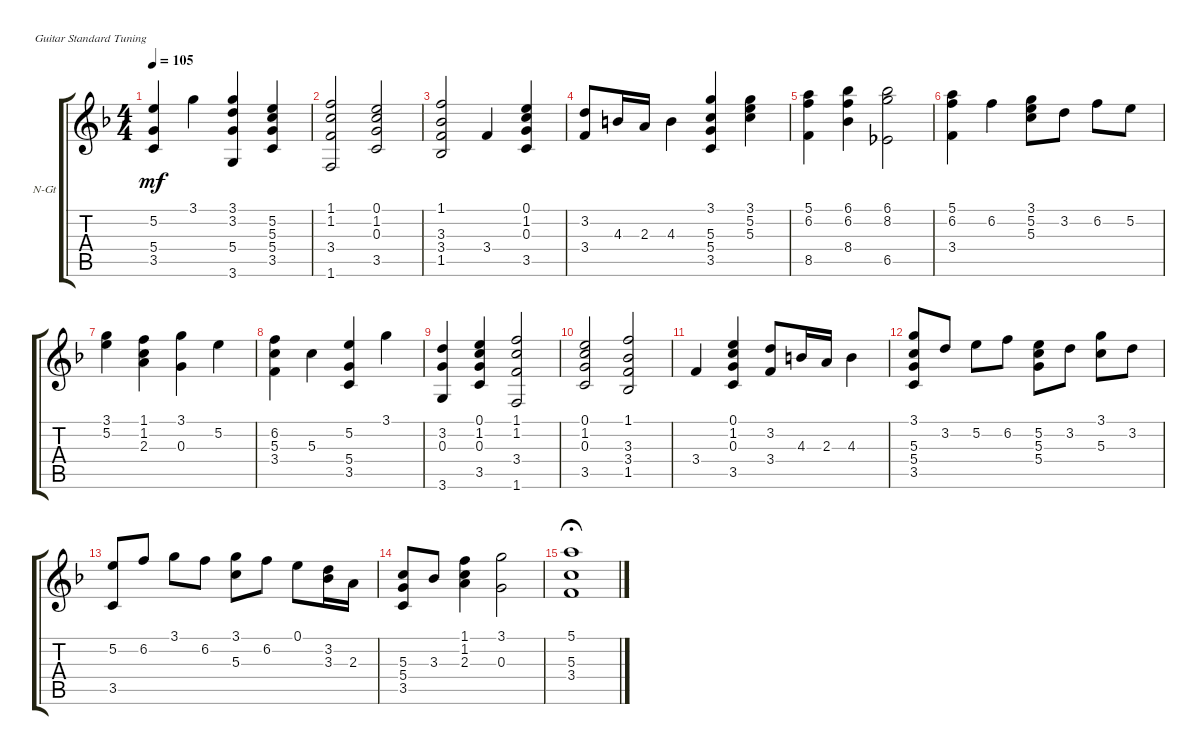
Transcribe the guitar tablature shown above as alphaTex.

\defaultSystemsLayout 4
\bracketExtendMode groupsimilarinstruments
\firstSystemTrackNameOrientation horizontal
\otherSystemsTrackNameOrientation horizontal
\track ("Nylon Guitar" "N-Gt") {instrument acousticguitarnylon}
\staff {score tabs}
\tuning (E4 B3 G3 D3 A2 E2)
\ts (4 4)
\tempo 105
\clef g2
\ks f
(5.2 5.4 3.5).4{dy mf} 3.1.4 (3.1 3.2 5.4 3.6).4 (3.5 5.3 5.2 5.4).4 |
(1.1 1.2 3.4 1.6).2 (0.1 1.2 0.3 3.5).2 |
(1.5 3.4 3.3 1.1).2 3.4.4 (3.5 0.3 1.2 0.1).4 |
(3.2 3.4).8 4.3.16 2.3.16 4.3.4 (3.1 5.3 5.4 3.5).4 (3.1 5.2 5.3).4 |
(5.1 6.2 8.5).4 (6.1 6.2 8.4).4 (6.1 8.2 6.5).2 |
(5.1 6.2 3.4).4 6.2.4 (3.1 5.2 5.3).8 3.2.8 6.2.8 5.2.8 |
(5.2 3.1).4 (1.1 1.2 2.3).4 (3.1 0.3).4 5.2.4 |
(6.2 5.3 3.4).4 5.3.4 (3.5 5.4 5.2).4 3.1.4 |
(3.2 3.6 0.3).4 (3.5 0.3 1.2 0.1).4 (1.1 1.2 3.4 1.6).2 |
(1.2 0.3 0.1 3.5).2 (3.3 1.5 1.1 3.4).2 |
3.4.4 (3.5 0.1 1.2 0.3).4 (3.2 3.4).8 4.3.16 2.3.16 4.3.4 |
(3.5 3.1 5.3 5.4).8 3.2.8 5.2.8 6.2.8 (5.2 5.3 5.4).8 3.2.8 (3.1 5.3).8 3.2.8 |
(3.5 5.2).8 6.2.8 3.1.8 6.2.8 (3.1 5.3).8 6.2.8 0.1.8 (3.2 3.3).16 2.3.16 |
(3.5 5.4 5.3).8 3.3.8 (1.1 1.2 2.3).4 (3.1 0.3).2 |
(5.1 5.3 3.4).1{fermata (medium 0.5)}
